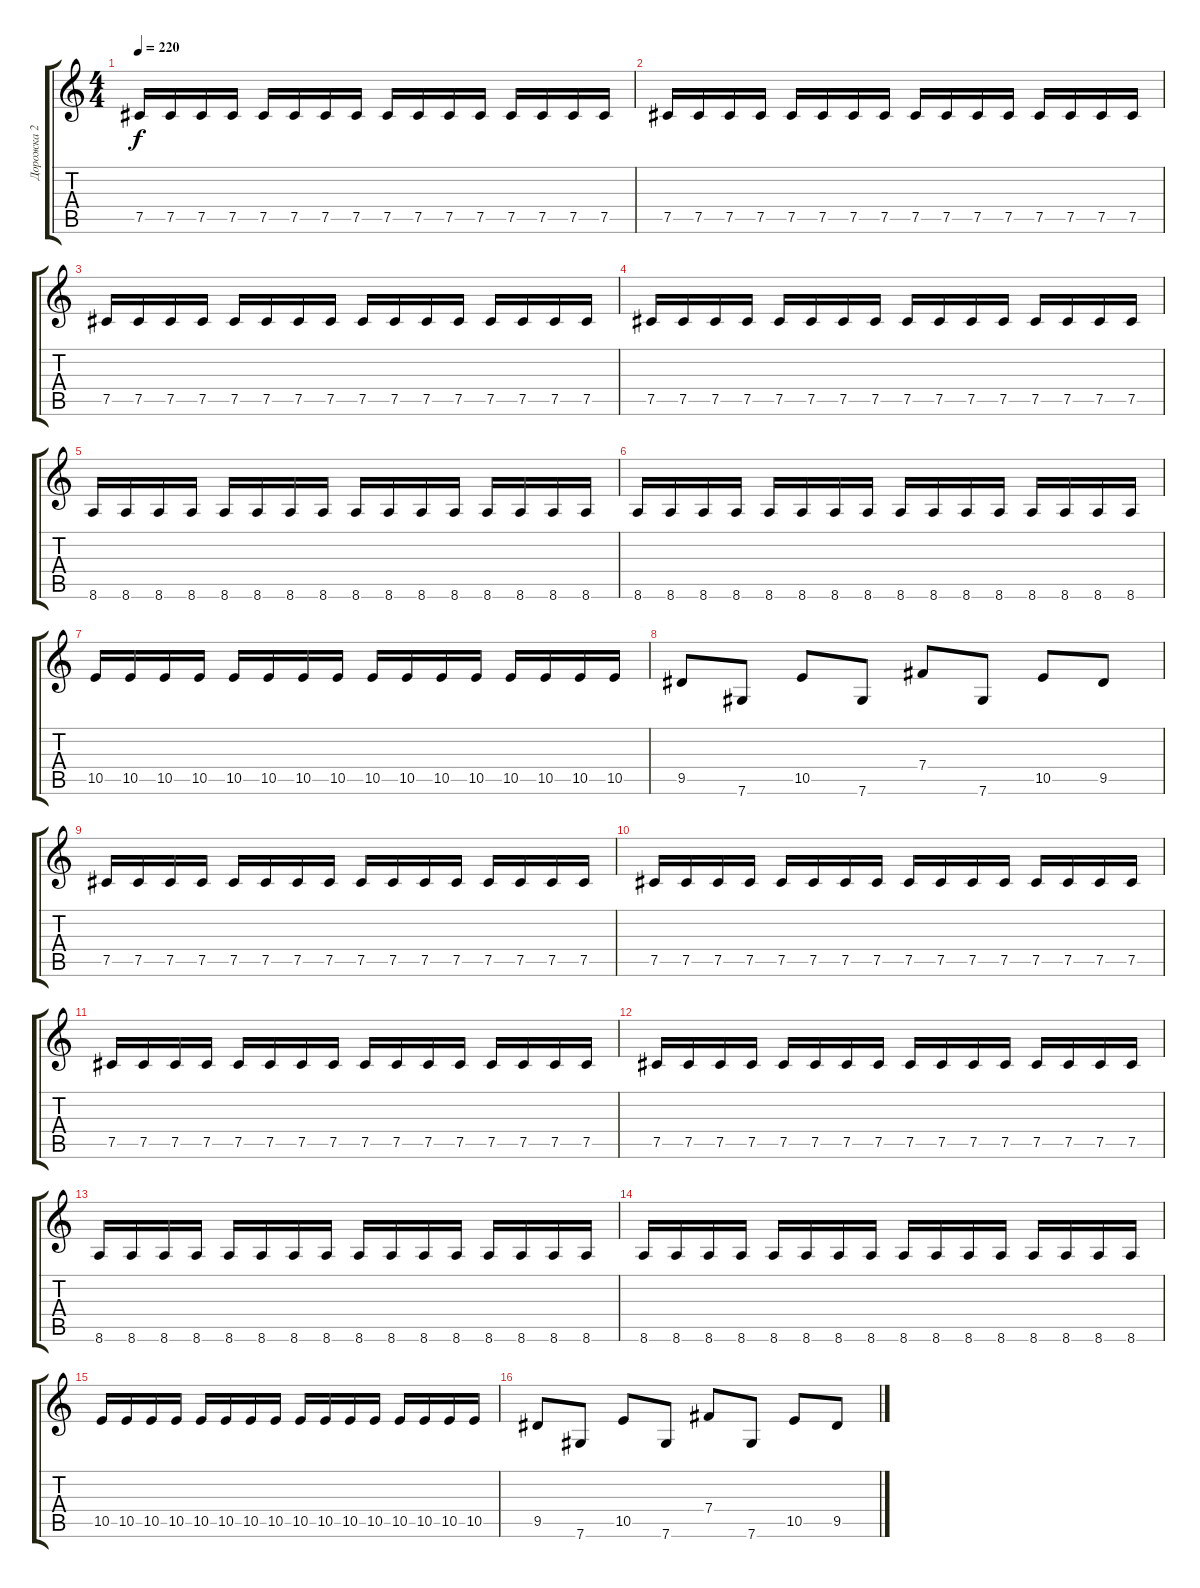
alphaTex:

\track ("Дорожка 2" "Дорожка 2") {instrument overdrivenguitar}
\staff {score tabs}
\tuning (Db4 Ab3 E3 B2 Gb2 Db2) {hide}
\ts (4 4)
\tempo 220
\clef g2
\ks c
7.5.16{dy f} 7.5.16 7.5.16 7.5.16 7.5.16 7.5.16 7.5.16 7.5.16 7.5.16 7.5.16 7.5.16 7.5.16 7.5.16 7.5.16 7.5.16 7.5.16 |
7.5.16 7.5.16 7.5.16 7.5.16 7.5.16 7.5.16 7.5.16 7.5.16 7.5.16 7.5.16 7.5.16 7.5.16 7.5.16 7.5.16 7.5.16 7.5.16 |
7.5.16 7.5.16 7.5.16 7.5.16 7.5.16 7.5.16 7.5.16 7.5.16 7.5.16 7.5.16 7.5.16 7.5.16 7.5.16 7.5.16 7.5.16 7.5.16 |
7.5.16 7.5.16 7.5.16 7.5.16 7.5.16 7.5.16 7.5.16 7.5.16 7.5.16 7.5.16 7.5.16 7.5.16 7.5.16 7.5.16 7.5.16 7.5.16 |
8.6.16 8.6.16 8.6.16 8.6.16 8.6.16 8.6.16 8.6.16 8.6.16 8.6.16 8.6.16 8.6.16 8.6.16 8.6.16 8.6.16 8.6.16 8.6.16 |
8.6.16 8.6.16 8.6.16 8.6.16 8.6.16 8.6.16 8.6.16 8.6.16 8.6.16 8.6.16 8.6.16 8.6.16 8.6.16 8.6.16 8.6.16 8.6.16 |
10.5.16 10.5.16 10.5.16 10.5.16 10.5.16 10.5.16 10.5.16 10.5.16 10.5.16 10.5.16 10.5.16 10.5.16 10.5.16 10.5.16 10.5.16 10.5.16 |
9.5.8 7.6.8 10.5.8 7.6.8 7.4.8 7.6.8 10.5.8 9.5.8 |
7.5.16 7.5.16 7.5.16 7.5.16 7.5.16 7.5.16 7.5.16 7.5.16 7.5.16 7.5.16 7.5.16 7.5.16 7.5.16 7.5.16 7.5.16 7.5.16 |
7.5.16 7.5.16 7.5.16 7.5.16 7.5.16 7.5.16 7.5.16 7.5.16 7.5.16 7.5.16 7.5.16 7.5.16 7.5.16 7.5.16 7.5.16 7.5.16 |
7.5.16 7.5.16 7.5.16 7.5.16 7.5.16 7.5.16 7.5.16 7.5.16 7.5.16 7.5.16 7.5.16 7.5.16 7.5.16 7.5.16 7.5.16 7.5.16 |
7.5.16 7.5.16 7.5.16 7.5.16 7.5.16 7.5.16 7.5.16 7.5.16 7.5.16 7.5.16 7.5.16 7.5.16 7.5.16 7.5.16 7.5.16 7.5.16 |
8.6.16 8.6.16 8.6.16 8.6.16 8.6.16 8.6.16 8.6.16 8.6.16 8.6.16 8.6.16 8.6.16 8.6.16 8.6.16 8.6.16 8.6.16 8.6.16 |
8.6.16 8.6.16 8.6.16 8.6.16 8.6.16 8.6.16 8.6.16 8.6.16 8.6.16 8.6.16 8.6.16 8.6.16 8.6.16 8.6.16 8.6.16 8.6.16 |
10.5.16 10.5.16 10.5.16 10.5.16 10.5.16 10.5.16 10.5.16 10.5.16 10.5.16 10.5.16 10.5.16 10.5.16 10.5.16 10.5.16 10.5.16 10.5.16 |
9.5.8 7.6.8 10.5.8 7.6.8 7.4.8 7.6.8 10.5.8 9.5.8
